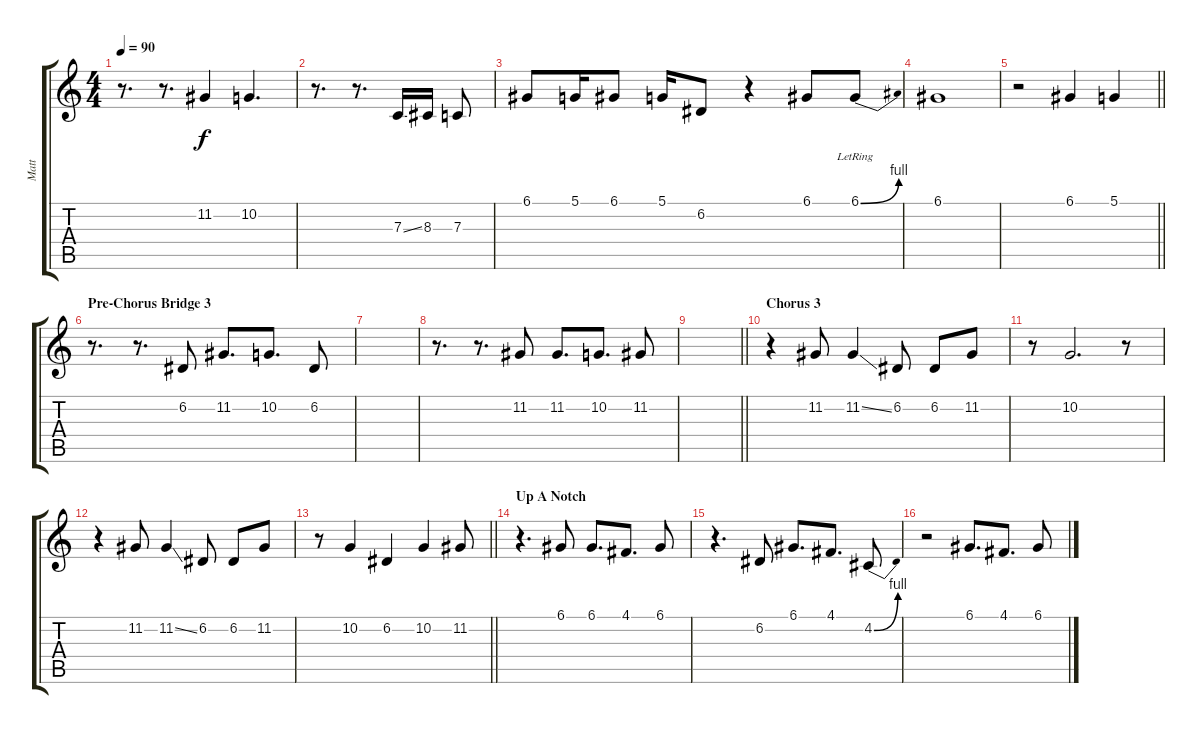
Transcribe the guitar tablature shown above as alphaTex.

\track ("Matt" "Matt") {instrument flute}
\staff {score tabs}
\tuning (D4 A3 F3 C3 G2 C2) {hide}
\ts (4 4)
\tempo 90
\clef g2
\ks c
r.8{d dy f} r.8{d} 11.2.4 10.2.4{d} |
r.8{d} r.8{d} 7.3{ss}.16 8.3.16 7.3.8 |
6.1.8 5.1.16 6.1.8 5.1.16 6.2.8 r.4 6.1.8 6.1{be (bend 0 0 60 4) lr}.8 |
6.1.1 |
\barLineRight lightlight
r.2 6.1.4 5.1.4 |
\section ("" "Pre-Chorus Bridge 3")
r.8{d} r.8{d} 6.2.8 11.2.8{d} 10.2.8{d} 6.2.8 |
|
r.8{d} r.8{d} 11.2.8 11.2.8{d} 10.2.8{d} 11.2.8 |
\barLineRight lightlight
|
\section ("" "Chorus 3")
r.4 11.2.8 11.2{ss}.4 6.2.8 6.2.8 11.2.8 |
r.8 10.2.2{d} r.8 |
r.4 11.2.8 11.2{ss}.4 6.2.8 6.2.8 11.2.8 |
\barLineRight lightlight
r.8 10.2.4 6.2.4 10.2.4 11.2.8 |
\section ("" "Up A Notch")
r.4{d} 6.1.8 6.1.8{d} 4.1.8{d} 6.1.8 |
r.4{d} 6.2.8 6.1.8{d} 4.1.8{d} 4.2{be (bend 0 0 60 4)}.8 |
r.2 6.1.8{d} 4.1.8{d} 6.1.8
